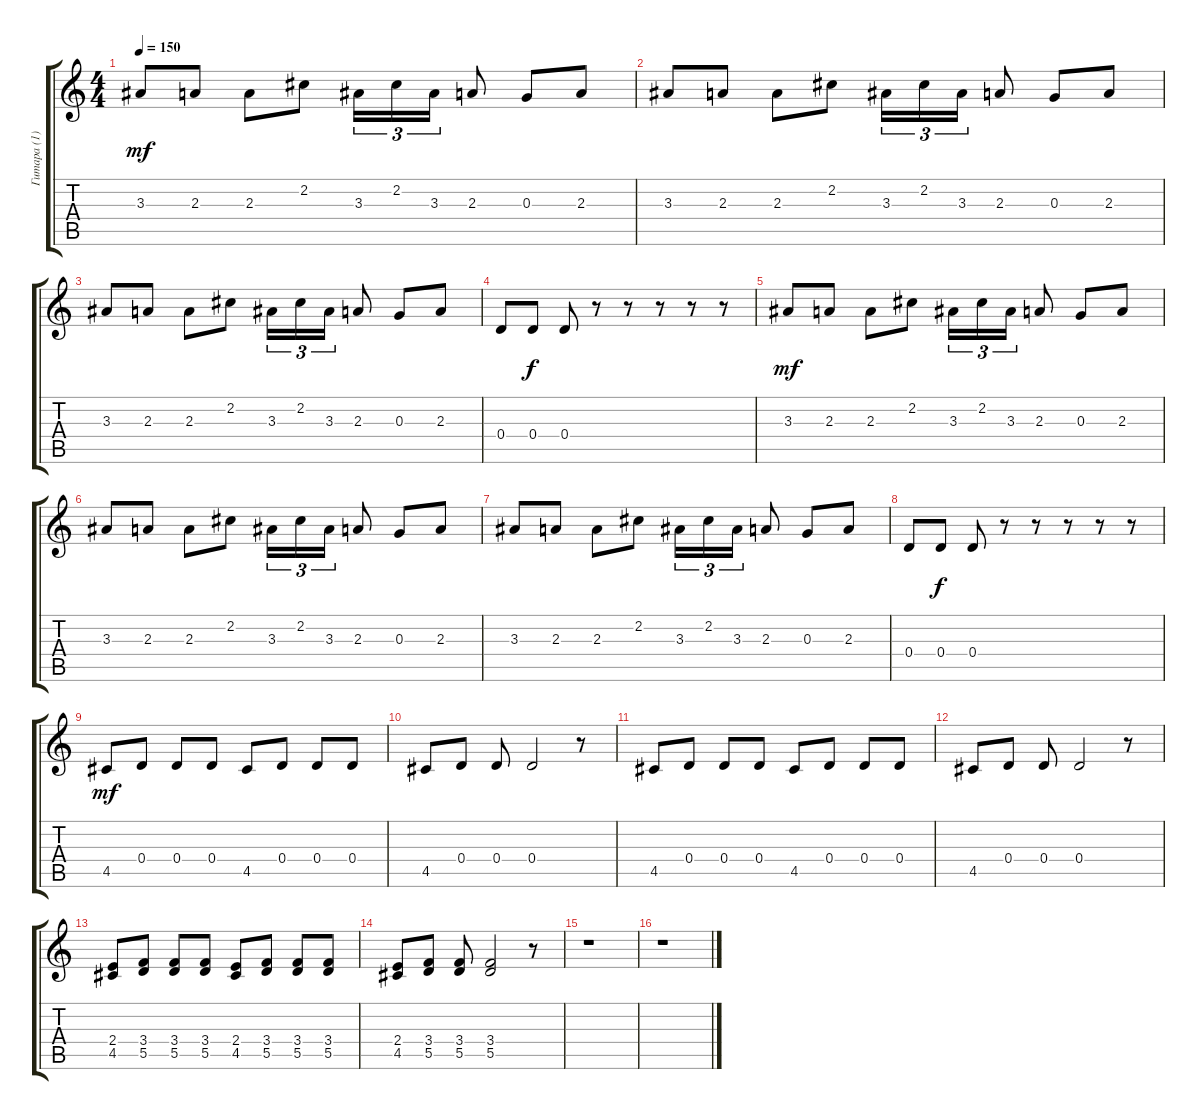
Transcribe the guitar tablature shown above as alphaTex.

\track ("Гитара (1)" "Гитара (1)") {instrument distortionguitar}
\staff {score tabs}
\tuning (E4 B3 G3 D3 A2 E2) {hide}
\ts (4 4)
\tempo 150
\clef g2
\ks c
3.3.8{dy mf} 2.3.8 2.3.8 2.2.8 3.3.16{tu (3 2)} 2.2.16{tu (3 2)} 3.3.16{tu (3 2)} 2.3.8 0.3.8 2.3.8 |
3.3.8 2.3.8 2.3.8 2.2.8 3.3.16{tu (3 2)} 2.2.16{tu (3 2)} 3.3.16{tu (3 2)} 2.3.8 0.3.8 2.3.8 |
3.3.8 2.3.8 2.3.8 2.2.8 3.3.16{tu (3 2)} 2.2.16{tu (3 2)} 3.3.16{tu (3 2)} 2.3.8 0.3.8 2.3.8 |
0.4.8 0.4.8{dy f} 0.4.8 r.8 r.8 r.8 r.8 r.8 |
3.3.8{dy mf} 2.3.8 2.3.8 2.2.8 3.3.16{tu (3 2)} 2.2.16{tu (3 2)} 3.3.16{tu (3 2)} 2.3.8 0.3.8 2.3.8 |
3.3.8 2.3.8 2.3.8 2.2.8 3.3.16{tu (3 2)} 2.2.16{tu (3 2)} 3.3.16{tu (3 2)} 2.3.8 0.3.8 2.3.8 |
3.3.8 2.3.8 2.3.8 2.2.8 3.3.16{tu (3 2)} 2.2.16{tu (3 2)} 3.3.16{tu (3 2)} 2.3.8 0.3.8 2.3.8 |
0.4.8 0.4.8{dy f} 0.4.8 r.8 r.8 r.8 r.8 r.8 |
4.5.8{dy mf} 0.4.8 0.4.8 0.4.8 4.5.8 0.4.8 0.4.8 0.4.8 |
4.5.8 0.4.8 0.4.8 0.4.2 r.8 |
4.5.8 0.4.8 0.4.8 0.4.8 4.5.8 0.4.8 0.4.8 0.4.8 |
4.5.8 0.4.8 0.4.8 0.4.2 r.8 |
(2.4 4.5).8 (3.4 5.5).8 (3.4 5.5).8 (3.4 5.5).8 (2.4 4.5).8 (3.4 5.5).8 (3.4 5.5).8 (3.4 5.5).8 |
(2.4 4.5).8 (3.4 5.5).8 (3.4 5.5).8 (3.4 5.5).2 r.8 |
r.1 |
r.1
